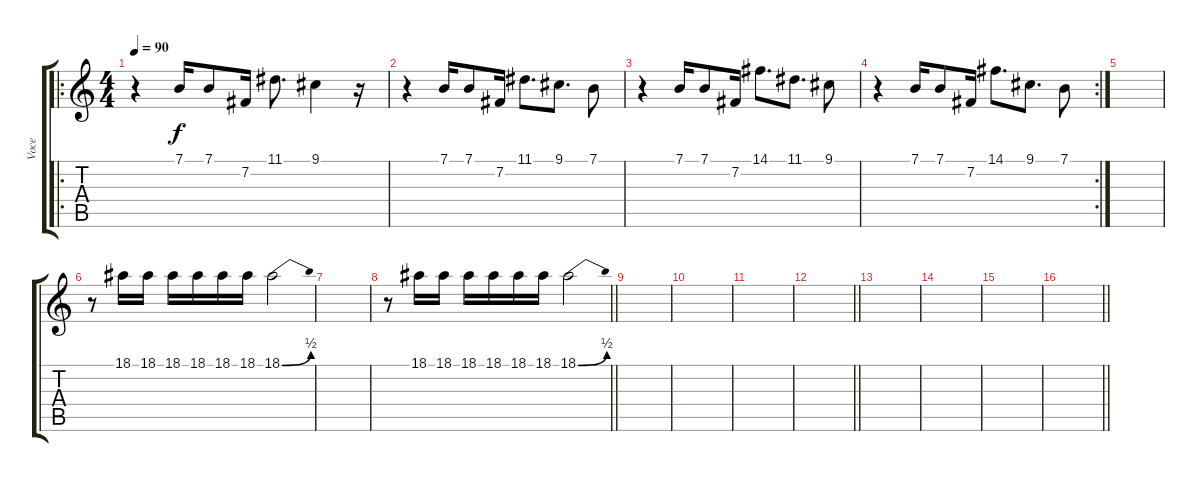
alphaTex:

\track ("Voce" "Voce") {instrument lead1square}
\staff {score tabs}
\tuning (E4 B3 G3 D3 A2 E2) {hide}
\ro
\ts (4 4)
\tempo 90
\clef g2
\ks c
r.4{dy f} 7.1.16 7.1.8 7.2.16 11.1.8{d} 9.1.4 r.16 |
r.4 7.1.16 7.1.8 7.2.16 11.1.8{d} 9.1.8{d} 7.1.8 |
r.4 7.1.16 7.1.8 7.2.16 14.1.8{d} 11.1.8{d} 9.1.8 |
\rc 2
r.4 7.1.16 7.1.8 7.2.16 14.1.8{d} 9.1.8{d} 7.1.8 |
|
r.8 18.1.16 18.1.16 18.1.16 18.1.16 18.1.16 18.1.16 18.1{be (bend 0 0 60 2)}.2 |
|
\barLineRight lightlight
r.8 18.1.16 18.1.16 18.1.16 18.1.16 18.1.16 18.1.16 18.1{be (bend 0 0 60 2)}.2 |
|
|
|
\barLineRight lightlight
|
|
|
|
\barLineRight lightlight
